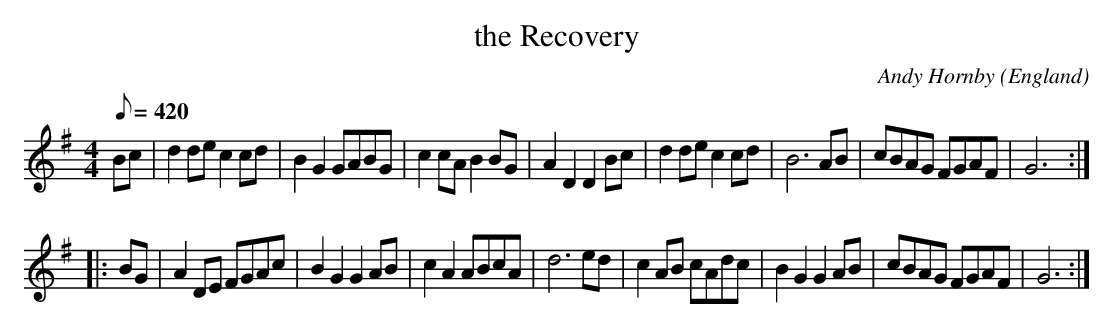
X:1
T:the Recovery
C:Andy Hornby
M:4/4
O:England
Q:1/8=420
K:G
Bc|\
d2de c2cd|B2G2 GABG|c2cA B2BG|A2D2 D2Bc|\
d2de c2cd|B6 AB|cBAG FGAF|G6 ::
BG|\
A2DE FGAc|B2G2 G2AB|c2A2 ABcA|d6 ed|\
c2AB cAdc|B2G2 G2AB|cBAG FGAF|G6 :|
